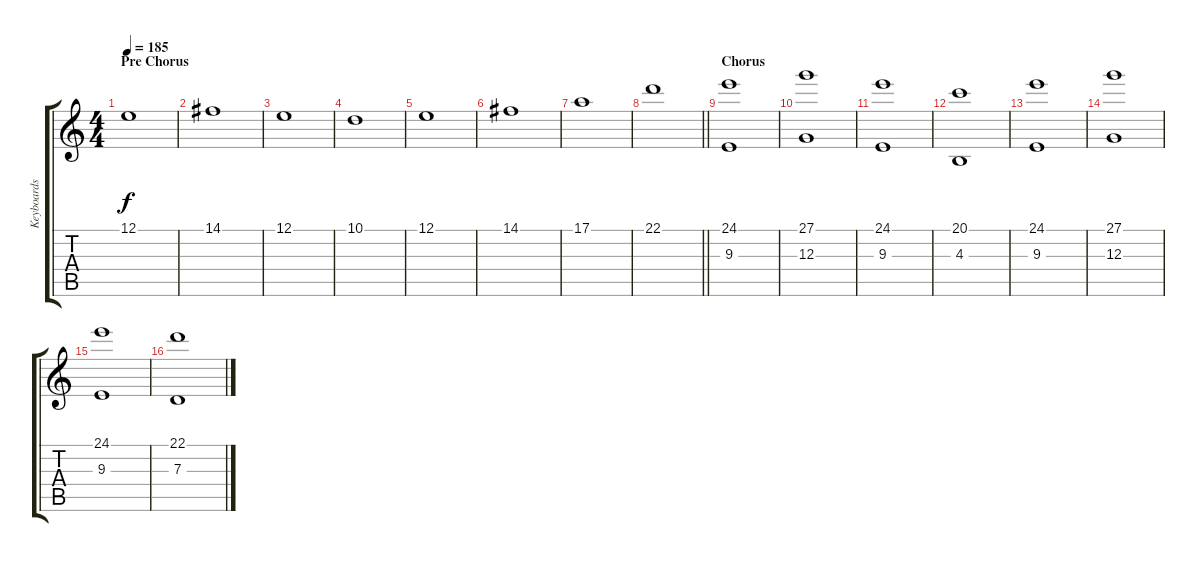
\track ("Keyboards" "Keyboards") {instrument stringensemble1}
\staff {score tabs}
\tuning (E4 B3 G3 D3 A2 E2) {hide}
\ts (4 4)
\section ("" "Pre Chorus")
\tempo 185
\clef g2
\ks c
12.1.1{dy f instrument fx5brightness} |
14.1.1 |
12.1.1 |
10.1.1 |
12.1.1 |
14.1.1 |
17.1.1 |
\barLineRight lightlight
22.1.1 |
\section ("" "Chorus")
(24.1 9.3).1{instrument choiraahs} |
(27.1 12.3).1 |
(24.1 9.3).1 |
(20.1 4.3).1 |
(24.1 9.3).1 |
(27.1 12.3).1 |
(24.1 9.3).1 |
(22.1 7.3).1
